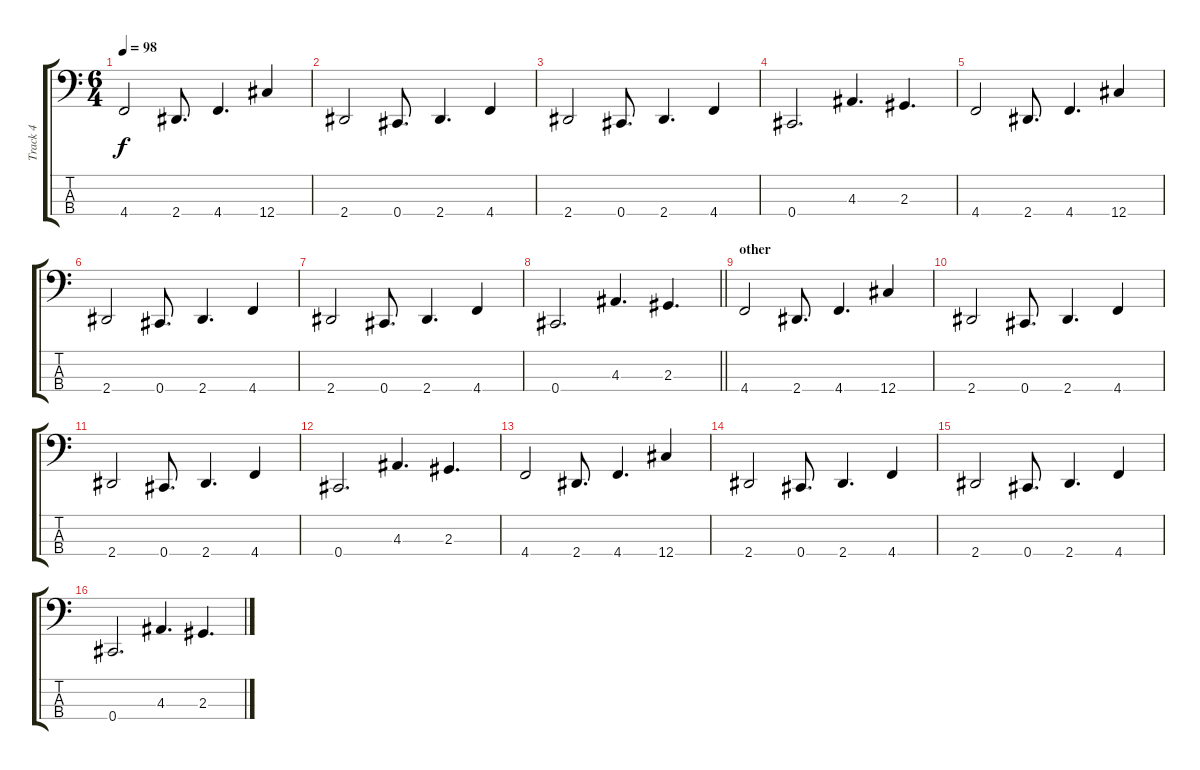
\track ("Track 4" "Track 4") {instrument electricbassfinger}
\staff {score tabs}
\tuning (E2 B1 Gb1 Db1) {hide}
\ts (6 4)
\tempo 98
\clef f4
\ks c
4.4.2{dy f} 2.4.8{d} 4.4.4{d} 12.4.4 |
2.4.2 0.4.8{d} 2.4.4{d} 4.4.4 |
2.4.2 0.4.8{d} 2.4.4{d} 4.4.4 |
0.4.2{d} 4.3.4{d} 2.3.4{d} |
4.4.2 2.4.8{d} 4.4.4{d} 12.4.4 |
2.4.2 0.4.8{d} 2.4.4{d} 4.4.4 |
2.4.2 0.4.8{d} 2.4.4{d} 4.4.4 |
\barLineRight lightlight
0.4.2{d} 4.3.4{d} 2.3.4{d} |
\section ("" "other")
4.4.2 2.4.8{d} 4.4.4{d} 12.4.4 |
2.4.2 0.4.8{d} 2.4.4{d} 4.4.4 |
2.4.2 0.4.8{d} 2.4.4{d} 4.4.4 |
0.4.2{d} 4.3.4{d} 2.3.4{d} |
4.4.2 2.4.8{d} 4.4.4{d} 12.4.4 |
2.4.2 0.4.8{d} 2.4.4{d} 4.4.4 |
2.4.2 0.4.8{d} 2.4.4{d} 4.4.4 |
0.4.2{d} 4.3.4{d} 2.3.4{d}
